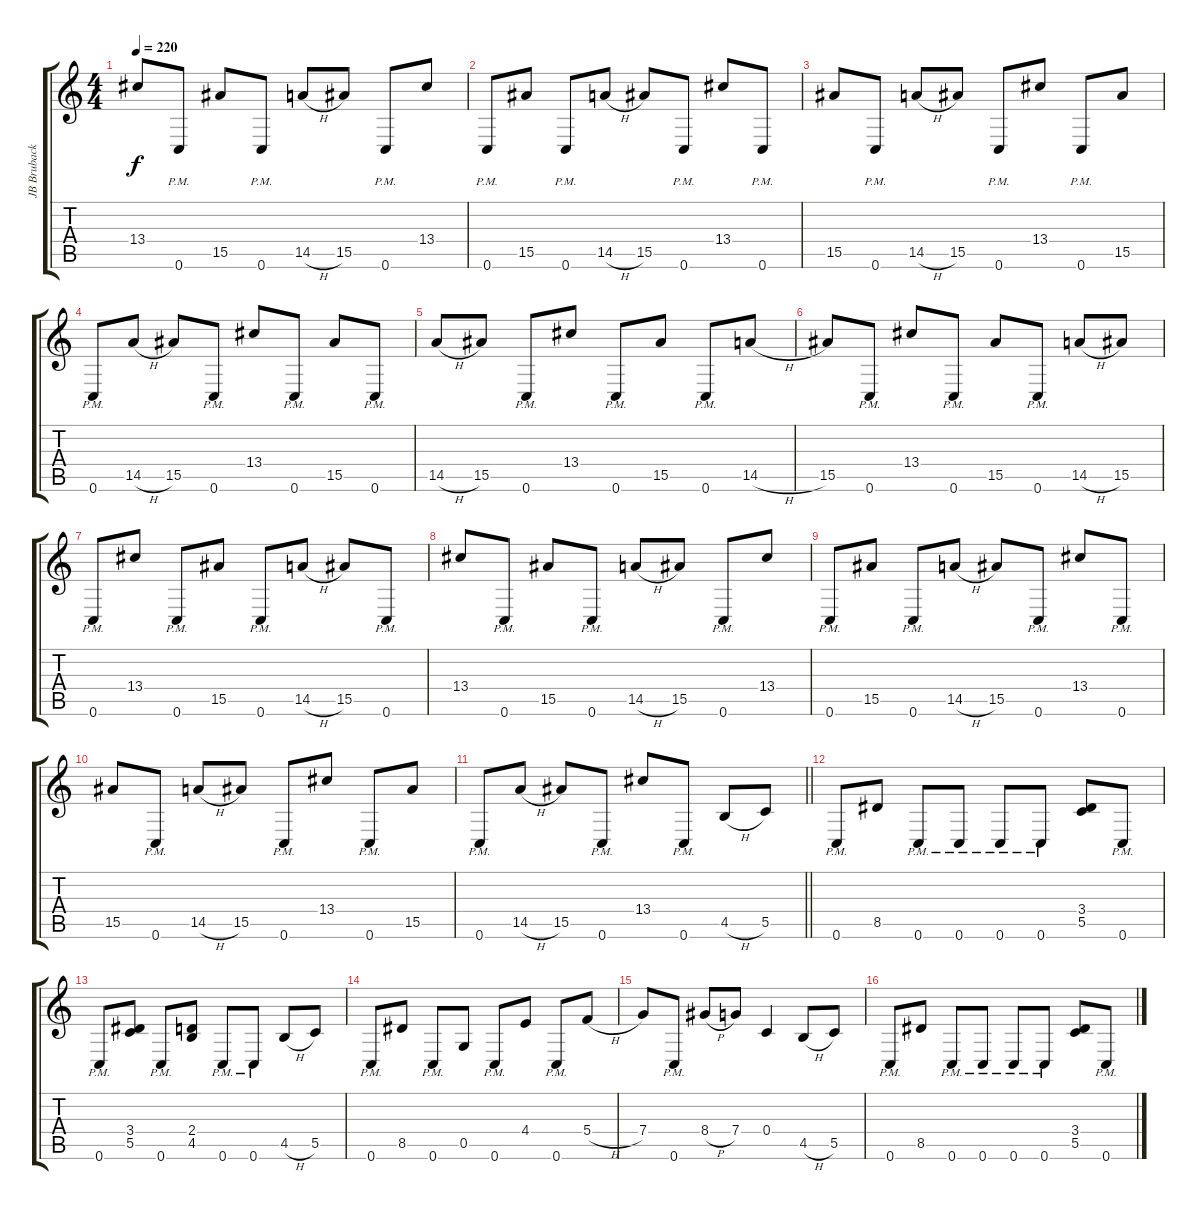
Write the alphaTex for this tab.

\track ("JB Brubacker (Guitar 1)" "JB Bruback") {instrument distortionguitar}
\staff {score tabs}
\tuning (D4 A3 F3 C3 G2 C2) {hide}
\ts (4 4)
\tempo 220
\clef g2
\ks c
13.4.8{dy f} 0.6{pm}.8 15.5.8 0.6{pm}.8 14.5{h}.8 15.5.8 0.6{pm}.8 13.4.8 |
0.6{pm}.8 15.5.8 0.6{pm}.8 14.5{h}.8 15.5.8 0.6{pm}.8 13.4.8 0.6{pm}.8 |
15.5.8 0.6{pm}.8 14.5{h}.8 15.5.8 0.6{pm}.8 13.4.8 0.6{pm}.8 15.5.8 |
0.6{pm}.8 14.5{h}.8 15.5.8 0.6{pm}.8 13.4.8 0.6{pm}.8 15.5.8 0.6{pm}.8 |
14.5{h}.8 15.5.8 0.6{pm}.8 13.4.8 0.6{pm}.8 15.5.8 0.6{pm}.8 14.5{h}.8 |
15.5.8 0.6{pm}.8 13.4.8 0.6{pm}.8 15.5.8 0.6{pm}.8 14.5{h}.8 15.5.8 |
0.6{pm}.8 13.4.8 0.6{pm}.8 15.5.8 0.6{pm}.8 14.5{h}.8 15.5.8 0.6{pm}.8 |
13.4.8 0.6{pm}.8 15.5.8 0.6{pm}.8 14.5{h}.8 15.5.8 0.6{pm}.8 13.4.8 |
0.6{pm}.8 15.5.8 0.6{pm}.8 14.5{h}.8 15.5.8 0.6{pm}.8 13.4.8 0.6{pm}.8 |
15.5.8 0.6{pm}.8 14.5{h}.8 15.5.8 0.6{pm}.8 13.4.8 0.6{pm}.8 15.5.8 |
\barLineRight lightlight
0.6{pm}.8 14.5{h}.8 15.5.8 0.6{pm}.8 13.4.8 0.6{pm}.8 4.5{h}.8 5.5.8 |
0.6{pm}.8 8.5.8 0.6{pm}.8 0.6{pm}.8 0.6{pm}.8 0.6{pm}.8 (3.4 5.5).8 0.6{pm}.8 |
0.6{pm}.8 (3.4 5.5).8 0.6{pm}.8 (2.4 4.5).8 0.6{pm}.8 0.6{pm}.8 4.5{h}.8 5.5.8 |
0.6{pm}.8 8.5.8 0.6{pm}.8 0.5.8 0.6{pm}.8 4.4.8 0.6{pm}.8 5.4{h}.8 |
7.4.8 0.6{pm}.8 8.4{h}.8 7.4.8 0.4.4 4.5{h}.8 5.5.8 |
0.6{pm}.8 8.5.8 0.6{pm}.8 0.6{pm}.8 0.6{pm}.8 0.6{pm}.8 (3.4 5.5).8 0.6{pm}.8
